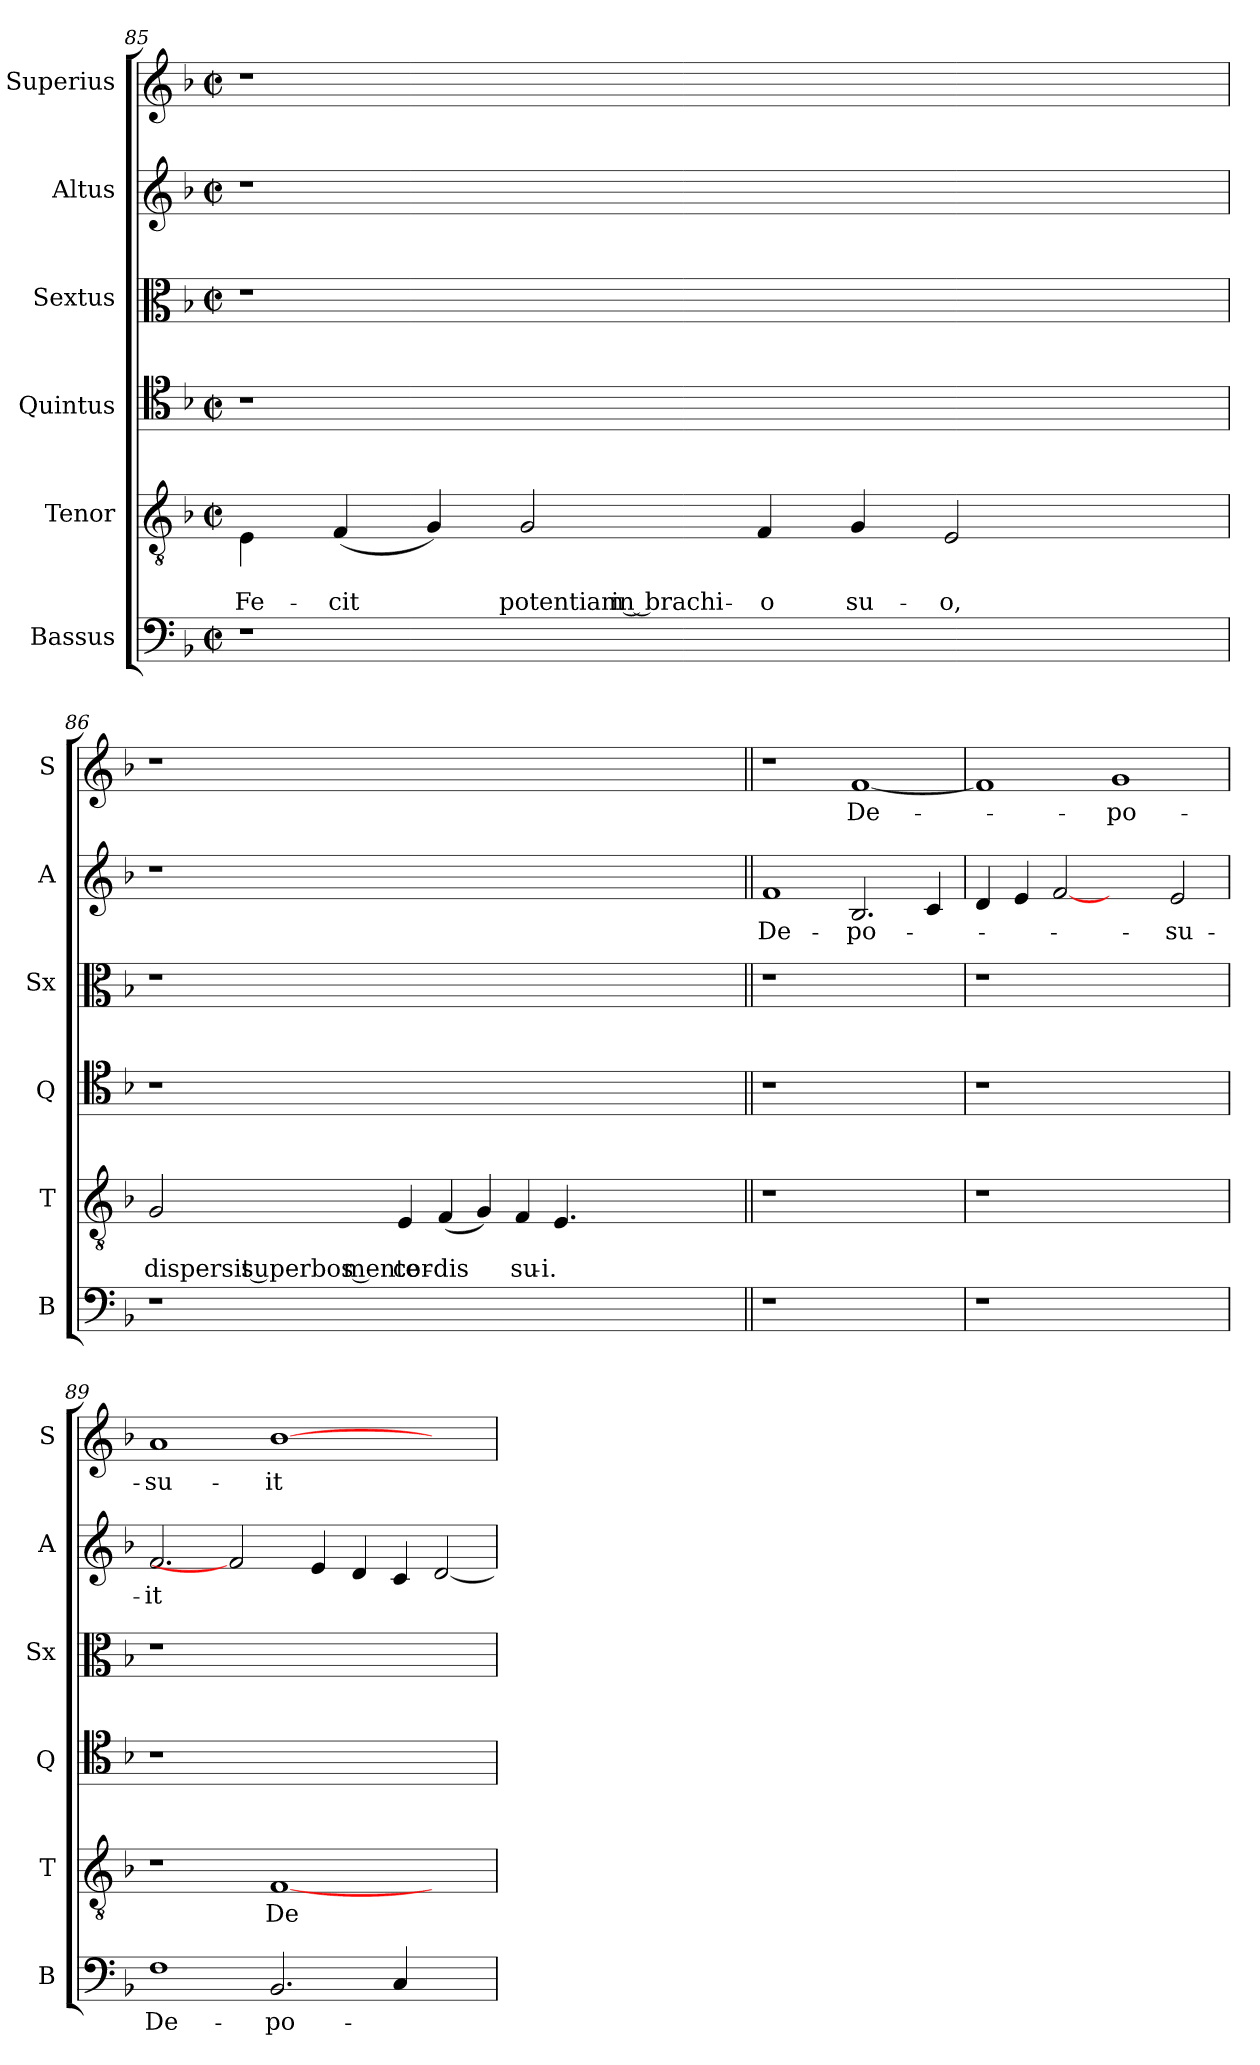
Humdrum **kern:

**kern	**text	**kern	**text	**text	**kern	**kern	**kern	**text	**kern	**text
*part6	*part6	*part5	*part5	*part5	*part4	*part3	*part2	*part2	*part1	*part1
*staff6	*staff6	*staff5	*staff5	*staff5	*staff4	*staff3	*staff2	*staff2	*staff1	*staff1
*I"Bassus	*	*I"Tenor	*	*	*I"Quintus	*I"Sextus	*I"Altus	*	*I"Superius	*
*I'B	*	*I'T	*	*	*I'Q	*I'Sx	*I'A	*	*I'S	*
!!LO:LB:g=z
*clefF4	*	*clefGv2	*	*	*clefC4	*clefC3	*clefG2	*	*clefG2	*
*k[b-]	*	*k[b-]	*	*	*k[b-]	*k[b-]	*k[b-]	*	*k[b-]	*
*F:	*	*F:	*	*	*F:	*F:	*F:	*	*F:	*
*M2/2	*	*M2/2	*	*	*M2/2	*M2/2	*M2/2	*	*M2/2	*
*met(c|)	*	*met(c|)	*	*	*met(c|)	*met(c|)	*met(c|)	*	*met(c|)	*
=85	=85	=85	=85	=85	=85	=85	=85	=85	=85	=85
!	!	!LO:N:head=solid	!	!	!	!	!	!	!	!
!	!	!	!	!LO:LY:b	!	!	!	!	!	!
1r	.	4E\	.	Fe-	1r	1r	1r	.	1r	.
!	!	!LO:N:head=solid	!	!	!	!	!	!	!	!
!	!	!	!	!LO:LY:b	!	!	!	!	!	!
.	.	(<4F/	.	-cit	.	.	.	.	.	.
!	!	!LO:N:head=solid	!	!	!	!	!	!	!	!
.	.	4G/)	.	.	.	.	.	.	.	.
!	!	!LO:N:head=open	!	!	!	!	!	!	!	!
!	!	!	!	!LO:LY:b	!	!	!	!	!	!
.	.	4G/	.	potentiam in brachi-	.	.	.	.	.	.
!	!	!LO:N:head=solid	!	!	!	!	!	!	!	!
!	!	!	!	!LO:LY:b	!	!	!	!	!	!
1.ryy	.	4F/	.	-o	1.ryy	1.ryy	1.ryy	.	1.ryy	.
!	!	!LO:N:head=solid	!	!	!	!	!	!	!	!
!	!	!	!	!LO:LY:b	!	!	!	!	!	!
.	.	4G/	.	su-	.	.	.	.	.	.
!	!	!LO:N:head=open	!	!	!	!	!	!	!	!
!	!	!	!	!LO:LY:b	!	!	!	!	!	!
.	.	2E/	.	-o,	.	.	.	.	.	.
.	.	2ryy	.	.	.	.	.	.	.	.
=86	=86	=86	=86	=86	=86	=86	=86	=86	=86	=86
!	!	!LO:N:head=open	!	!	!	!	!	!	!	!
!	!	!	!	!LO:LY:b	!	!	!	!	!	!
1r	.	2G/	.	dispersit superbos mente	1r	1r	1r	.	1r	.
!	!	!LO:N:head=solid	!	!	!	!	!	!	!	!
!	!	!	!	!LO:LY:b	!	!	!	!	!	!
.	.	4E/	.	cor-	.	.	.	.	.	.
!	!	!LO:N:head=solid	!	!	!	!	!	!	!	!
!	!	!	!	!LO:LY:b	!	!	!	!	!	!
.	.	(<4F/	.	-dis	.	.	.	.	.	.
!	!	!LO:N:head=solid	!	!	!	!	!	!	!	!
0ryy	.	4G/)	.	.	0ryy	0ryy	0ryy	.	0ryy	.
!	!	!LO:N:head=solid	!	!	!	!	!	!	!	!
!	!	!	!	!LO:LY:b	!	!	!	!	!	!
.	.	4F/	.	su-	.	.	.	.	.	.
!	!	!LO:N:head=solid	!	!	!	!	!	!	!	!
!	!	!	!	!LO:LY:b	!	!	!	!	!	!
.	.	4.E/	.	-i.	.	.	.	.	.	.
.	.	8ryy	.	.	.	.	.	.	.	.
.	.	2ryy	.	.	.	.	.	.	.	.
.	.	2ryy	.	.	.	.	.	.	.	.
!!LO:LB:g=z
=87||	=87||	=87||	=87||	=87||	=87||	=87||	=87||	=87||	=87||	=87||
!	!	!	!	!	!	!	!	!LO:LY:b	!	!
1r	.	1r	.	.	1r	1r	1f	De-	1r	.
!	!	!	!	!	!	!	!	!LO:LY:b	!	!
!	!	!	!	!	!	!	!	!	!	!LO:LY:b
1ryy	.	1ryy	.	.	1ryy	1ryy	2.B-/	-po-	[1f	De-
.	.	.	.	.	.	.	4c/	.	.	.
=88	=88	=88	=88	=88	=88	=88	=88	=88	=88	=88
1r	.	1r	.	.	1r	1r	4d/	.	1f]	.
.	.	.	.	.	.	.	4e/	.	.	.
.	.	.	.	.	.	.	[2f	.	.	.
!	!	!	!	!	!	!	!	!	!	!LO:LY:b
1ryy	.	1ryy	.	.	1ryy	1ryy	2ryy	.	1g	-po-
!	!	!	!	!	!	!	!	!LO:LY:b	!	!
.	.	.	.	.	.	.	2e/	-su-	.	.
=89	=89	=89	=89	=89	=89	=89	=89	=89	=89	=89
!	!LO:LY:b	!	!	!	!	!	!	!	!	!
!	!	!	!	!	!	!	!	!LO:LY:b	!	!
!	!	!	!	!	!	!	!	!	!	!LO:LY:b
1F	De-	1r	.	.	1r	1r	2.f/	-it	1a	-su-
.	.	.	.	.	.	.	2f]	.	.	.
!	!LO:LY:b	!	!	!	!	!	!	!	!	!
!	!	!	!LO:LY:b	!	!	!	!	!	!	!
!	!	!	!	!	!	!	!	!	!	!LO:LY:b
2.BB-/	-po-	[1F	De-	.	1.ryy	1.ryy	.	.	[1b-	-it
.	.	.	.	.	.	.	4e/	.	.	.
.	.	.	.	.	.	.	4d/	.	.	.
4C/	.	.	.	.	.	.	4c/	.	.	.
2ryy	.	2ryy	.	.	.	.	[2d/	.	2ryy	.
=	=	=	=	=	=	=	=	=	=	=
*-	*-	*-	*-	*-	*-	*-	*-	*-	*-	*-
